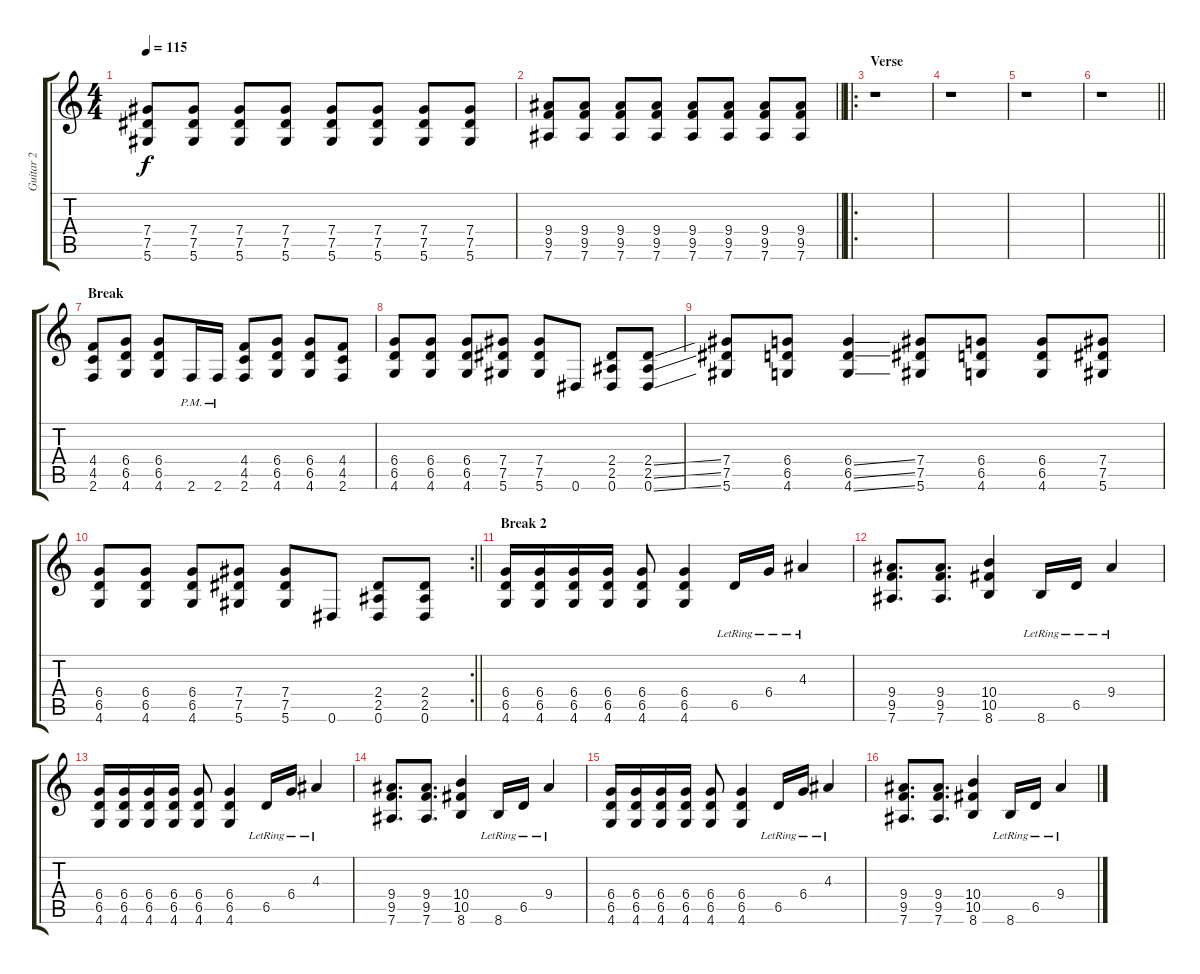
\track ("Guitar 2" "Guitar 2") {instrument distortionguitar}
\staff {score tabs}
\tuning (Eb4 Bb3 Gb3 Db3 Ab2 Eb2) {hide}
\ts (4 4)
\tempo 115
\clef g2
\ks c
(7.4 7.5 5.6).8{dy f} (7.4 7.5 5.6).8 (7.4 7.5 5.6).8 (7.4 7.5 5.6).8 (7.4 7.5 5.6).8 (7.4 7.5 5.6).8 (7.4 7.5 5.6).8 (7.4 7.5 5.6).8 |
\barLineRight lightlight
(9.4 9.5 7.6).8 (9.4 9.5 7.6).8 (9.4 9.5 7.6).8 (9.4 9.5 7.6).8 (9.4 9.5 7.6).8 (9.4 9.5 7.6).8 (9.4 9.5 7.6).8 (9.4 9.5 7.6).8 |
\ro
\section ("" "Verse")
r.1 |
r.1 |
r.1 |
\barLineRight lightlight
r.1 |
\section ("" "Break")
(4.4 4.5 2.6).8 (6.4 6.5 4.6).8 (6.4 6.5 4.6).8 2.6{pm}.16 2.6{pm}.16 (4.4 4.5 2.6).8 (6.4 6.5 4.6).8 (6.4 6.5 4.6).8 (4.4 4.5 2.6).8 |
(6.4 6.5 4.6).8 (6.4 6.5 4.6).8 (6.4 6.5 4.6).8 (7.4 7.5 5.6).8 (7.4 7.5 5.6).8 0.6.8 (2.4 2.5 0.6).8 (2.4{ss} 2.5{ss} 0.6{ss}).8 |
(7.4 7.5 5.6).8 (6.4 6.5 4.6).8 (6.4{ss} 6.5{ss} 4.6{ss}).4 (7.4 7.5 5.6).8 (6.4 6.5 4.6).8 (6.4 6.5 4.6).8 (7.4 7.5 5.6).8 |
\rc 2
\barLineRight lightlight
(6.4 6.5 4.6).8 (6.4 6.5 4.6).8 (6.4 6.5 4.6).8 (7.4 7.5 5.6).8 (7.4 7.5 5.6).8 0.6.8 (2.4 2.5 0.6).8 (2.4 2.5 0.6).8 |
\section ("" "Break 2")
(6.4 6.5 4.6).16 (6.4 6.5 4.6).16 (6.4 6.5 4.6).16 (6.4 6.5 4.6).16 (6.4 6.5 4.6).8 (6.4 6.5 4.6).4 6.5{lr}.16 6.4{lr}.16 4.3{lr}.4 |
(9.4 9.5 7.6).8{d} (9.4 9.5 7.6).8{d} (10.4 10.5 8.6).4 8.6{lr}.16 6.5{lr}.16 9.4{lr}.4 |
(6.4 6.5 4.6).16 (6.4 6.5 4.6).16 (6.4 6.5 4.6).16 (6.4 6.5 4.6).16 (6.4 6.5 4.6).8 (6.4 6.5 4.6).4 6.5{lr}.16 6.4{lr}.16 4.3{lr}.4 |
(9.4 9.5 7.6).8{d} (9.4 9.5 7.6).8{d} (10.4 10.5 8.6).4 8.6{lr}.16 6.5{lr}.16 9.4{lr}.4 |
(6.4 6.5 4.6).16 (6.4 6.5 4.6).16 (6.4 6.5 4.6).16 (6.4 6.5 4.6).16 (6.4 6.5 4.6).8 (6.4 6.5 4.6).4 6.5{lr}.16 6.4{lr}.16 4.3{lr}.4 |
(9.4 9.5 7.6).8{d} (9.4 9.5 7.6).8{d} (10.4 10.5 8.6).4 8.6{lr}.16 6.5{lr}.16 9.4{lr}.4
